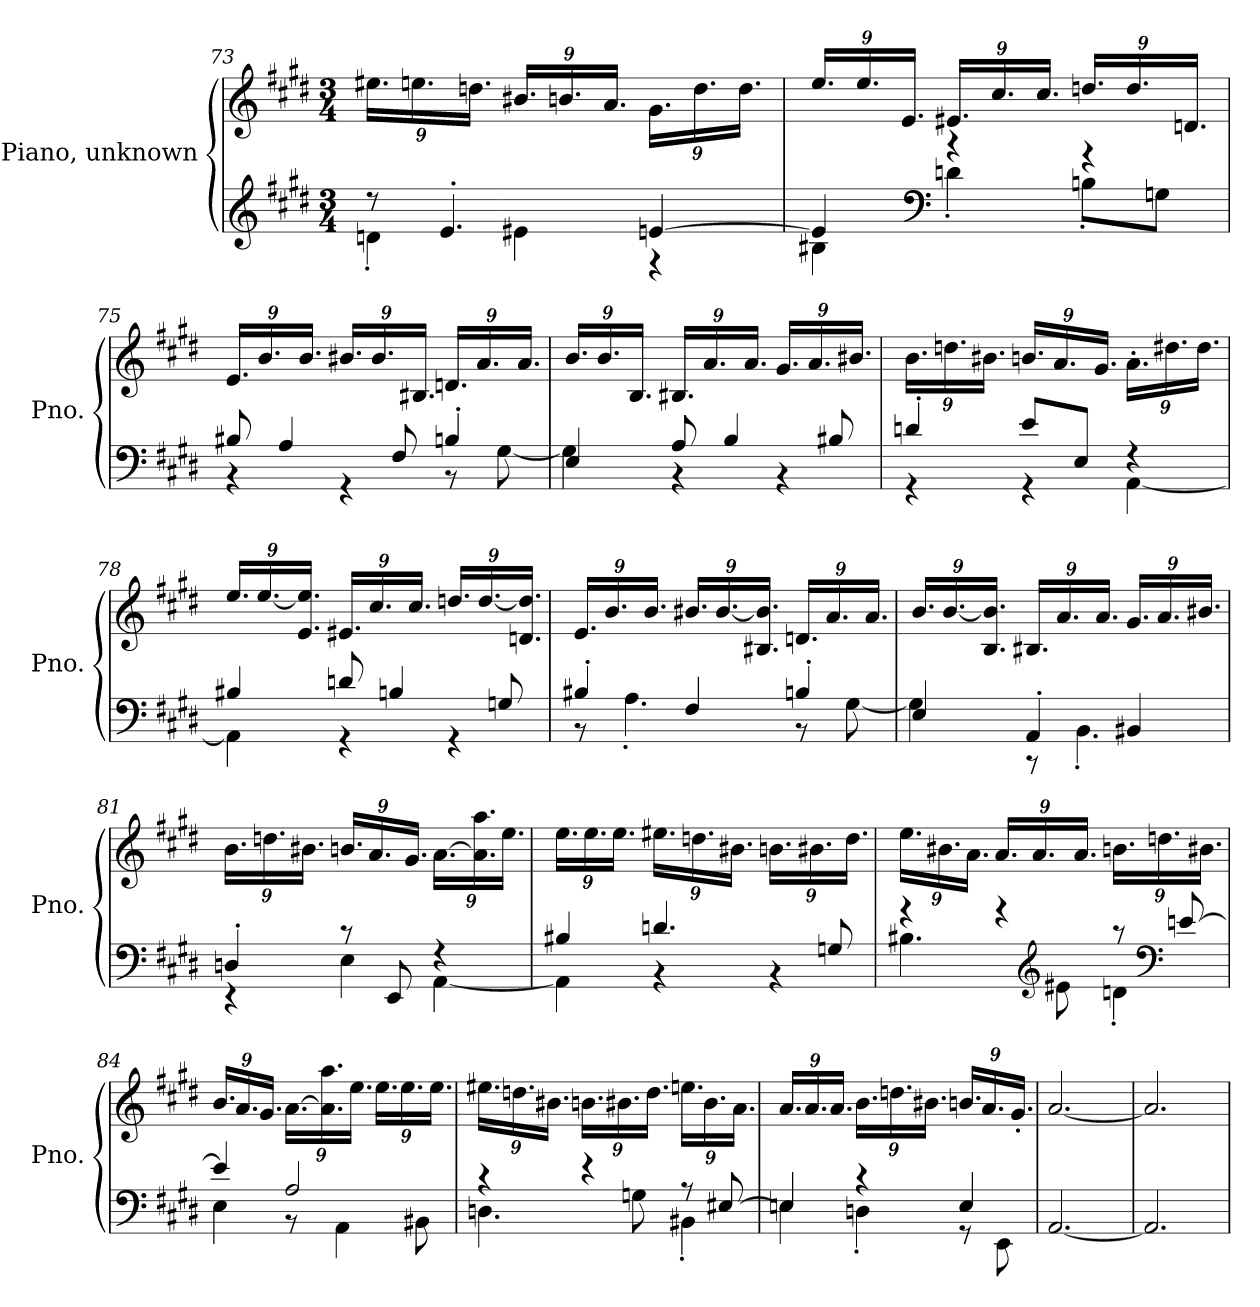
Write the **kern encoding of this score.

**kern	**kern
*part1	*part1
*staff2	*staff1
*I"Piano, unknown	*
*I'Pno.	*
*clefG2	*clefG2
*k[f#c#g#d#]	*k[f#c#g#d#]
*M3/4	*M3/4
=73	=73
*^	*
*	*	*Xbrackettup
8r	4dn'\	18.ee#X\LL
.	.	18.een\
4.e'/	.	.
.	.	18.ddn\JJ
.	4e#X\	18.b#X/LL
.	.	18.bn/
.	.	18.a/JJ
[4en/	4r	18.g#\LL
.	.	18.dd\
.	.	18.dd\JJ
!!LO:PB:g=z
=74	=74	=74
4e/]	4B#X\	18.ee/LL
.	.	18.ee/
.	.	18.e/JJ
*clefF4	*	*
4r	4dn'\	18.e#X/LL
.	.	18.cc#/
.	.	18.cc#/JJ
4r	8Bn'\L	18.ddn/LL
.	.	18.dd/
.	8Gn\J	.
.	.	18.dn/JJ
=75	=75	=75
8B#X/	4r	18.e/LL
.	.	18.b/
4A/	.	.
.	.	18.b/JJ
.	4r	18.b#X/LL
.	.	18.b#/
8F#/	.	.
.	.	18.B#X/JJ
4Bn'/	8r	18.dn/LL
.	.	18.a/
.	[8G#\	.
.	.	18.a/JJ
!!LO:LB:g=z
=76	=76	=76
4E/	4G#\]	18.b/LL
.	.	18.b/
.	.	18.B/JJ
8A/	4r	18.B#X/LL
.	.	18.a/
4B/	.	.
.	.	18.a/JJ
.	4r	18.g#/LL
.	.	18.a/
8B#X/	.	.
.	.	18.b#X/JJ
=77	=77	=77
4dn'/	4r	18.b\LL
.	.	18.ddn\
.	.	18.b#X\JJ
8e/L	4r	18.bn/LL
.	.	18.a/
8E/J	.	.
.	.	18.g#/JJ
4r	[4AA\	18.a'\LL
.	.	18.dd#X\
.	.	18.dd#\JJ
!!LO:LB:g=z
=78	=78	=78
4B#X/	4AA\]	18.ee/LL
.	.	[18.ee/
.	.	18.e/ 18.ee/]JJ
8dn/	4r	18.e#X/LL
.	.	18.cc#/
4Bn/	.	.
.	.	18.cc#/JJ
.	4r	18.ddn/LL
.	.	[18.dd/
8Gn/	.	.
.	.	18.dn/ 18.dd/]JJ
=79	=79	=79
4B#X'/	8r	18.e/LL
.	.	18.b/
.	4.A'\	.
.	.	18.b/JJ
4F#/	.	18.b#X/LL
.	.	[18.b#/
.	.	18.B#X/ 18.b#/]JJ
4Bn'/	8r	18.dn/LL
.	.	18.a/
.	[8G#\	.
.	.	18.a/JJ
!!LO:LB:g=z
=80	=80	=80
4E/	4G#\]	18.b/LL
.	.	[18.b/
.	.	18.B/ 18.b/]JJ
4AA'/	8r	18.B#X/LL
.	.	18.a/
.	4.BB'\	.
.	.	18.a/JJ
4BB#X/	.	18.g#/LL
.	.	18.a/
.	.	18.b#X/JJ
=81	=81	=81
4Dn'/	4r	18.b\LL
.	.	18.ddn\
.	.	18.b#X\JJ
8r	4E\	18.bn/LL
.	.	18.a/
8EE/	.	.
.	.	18.g#/JJ
4r	[4AA\	[18.a\LL
.	.	18.a\] 18.aa\
.	.	18.ee\JJ
!!LO:LB:g=z
=82	=82	=82
4B#X/	4AA\]	18.ee\LL
.	.	18.ee\
.	.	18.ee\JJ
4.dn/	4r	18.ee#X\LL
.	.	18.ddn\
.	.	18.b#X\JJ
.	4r	18.bn\LL
.	.	18.b#X\
8Gn/	.	.
.	.	18.dd\JJ
=83	=83	=83
4r	4.B#X\	18.ee\LL
.	.	18.b#X\
.	.	18.a\JJ
4r	.	18.a/LL
.	.	18.a/
*clefG2	*	*
.	8e#X\	.
.	.	18.a/JJ
8r	4dn'\	18.bn\LL
.	.	18.ddn\
*clefF4	*	*
[8en/	.	.
.	.	18.b#X\JJ
!!LO:LB:g=z
=84	=84	=84
4e/]	4E\	18.b/LL
.	.	18.a/
.	.	18.g#/JJ
2A/	8r	[18.a\LL
.	.	18.a\] 18.aa\
.	4AA\	.
.	.	18.ee\JJ
.	.	18.ee\LL
.	.	18.ee\
.	8BB#X\	.
.	.	18.ee\JJ
=85	=85	=85
4r	4.Dn\	18.ee#X\LL
.	.	18.ddn\
.	.	18.b#X\JJ
4r	.	18.bn\LL
.	.	18.b#X\
.	8Gn\	.
.	.	18.dd\JJ
8r	4BB#X'\	18.een\LL
.	.	18.b#\
[8E#X/	.	.
.	.	18.a\JJ
!!LO:PB:g=z
=86	=86	=86
4E#/]	4En\	18.a/LL
.	.	18.a/
.	.	18.a/JJ
4r	4Dn'\	18.b\LL
.	.	18.ddn\
.	.	18.b#X\JJ
4E/	8r	18.bn/LL
.	.	18.a/
.	8EE\	.
.	.	18.g#'/JJ
*v	*v	*
=87	=87
[2.AA/	[2.a/
=88	=88
2.AA/]	2.a/]
=	=
*-	*-
